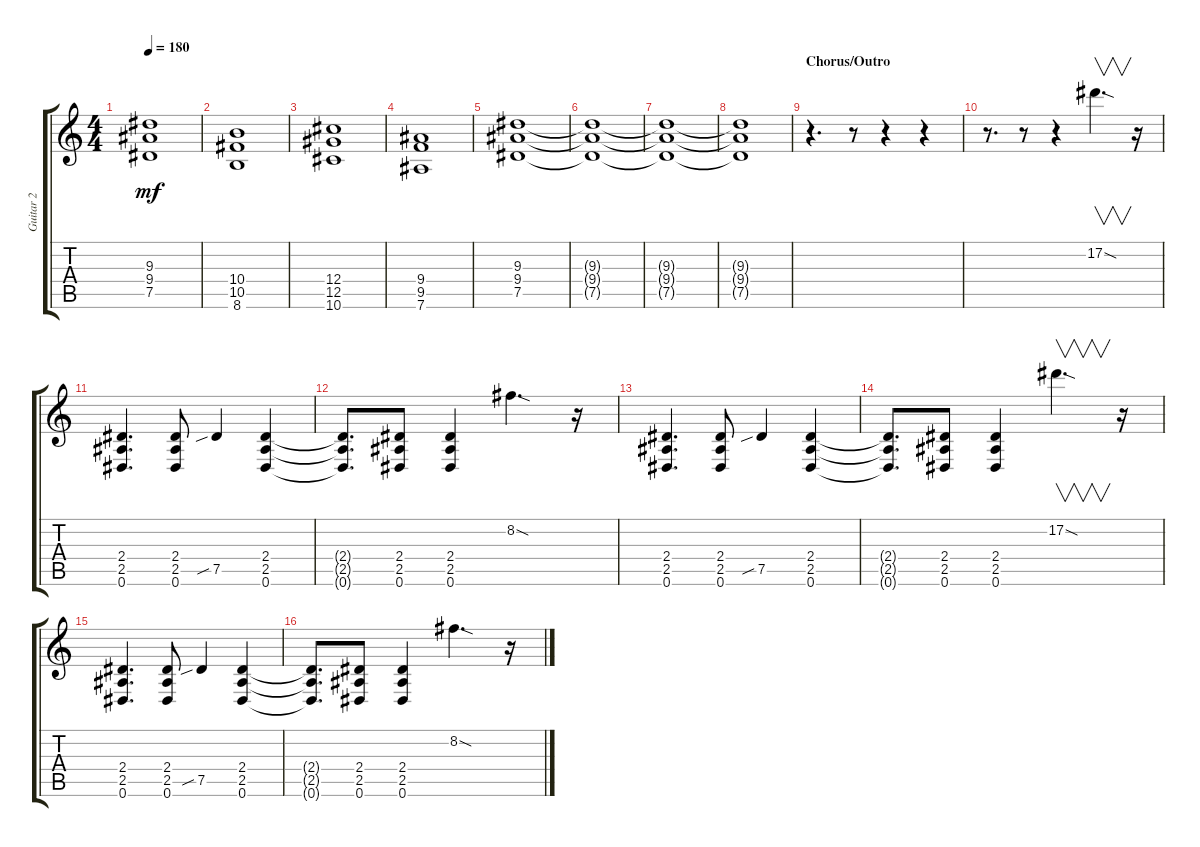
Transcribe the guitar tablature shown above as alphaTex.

\track ("Guitar 2" "Guitar 2") {instrument distortionguitar}
\staff {score tabs}
\tuning (Eb4 Bb3 Gb3 Db3 Ab2 Eb2) {hide}
\ts (4 4)
\tempo 180
\clef g2
\ks c
(9.3 9.4 7.5).1{dy mf} |
(10.4 10.5 8.6).1 |
(12.4 12.5 10.6).1 |
(9.4 9.5 7.6).1 |
(9.3 9.4 7.5).1 |
(9.3{t} 9.4{t} 7.5{t}).1 |
(9.3{t} 9.4{t} 7.5{t}).1 |
(9.3{t} 9.4{t} 7.5{t}).1 |
\section ("" "Chorus/Outro")
r.4{d} r.8 r.4 r.4 |
r.8{d} r.8 r.4 17.2{sod}.4{v d} r.16 |
(2.4 2.5 0.6).4{d} (2.4 2.5 0.6).8 7.5{sib}.4 (2.4 2.5 0.6).4 |
(2.4{t} 2.5{t} 0.6{t}).8{d} (2.4 2.5 0.6).8 (2.4 2.5 0.6).4 8.2{sod}.4{d} r.16 |
(2.4 2.5 0.6).4{d} (2.4 2.5 0.6).8 7.5{sib}.4 (2.4 2.5 0.6).4 |
(2.4{t} 2.5{t} 0.6{t}).8{d} (2.4 2.5 0.6).8 (2.4 2.5 0.6).4 17.2{sod}.4{v d} r.16 |
(2.4 2.5 0.6).4{d} (2.4 2.5 0.6).8 7.5{sib}.4 (2.4 2.5 0.6).4 |
(2.4{t} 2.5{t} 0.6{t}).8{d} (2.4 2.5 0.6).8 (2.4 2.5 0.6).4 8.2{sod}.4{d} r.16
